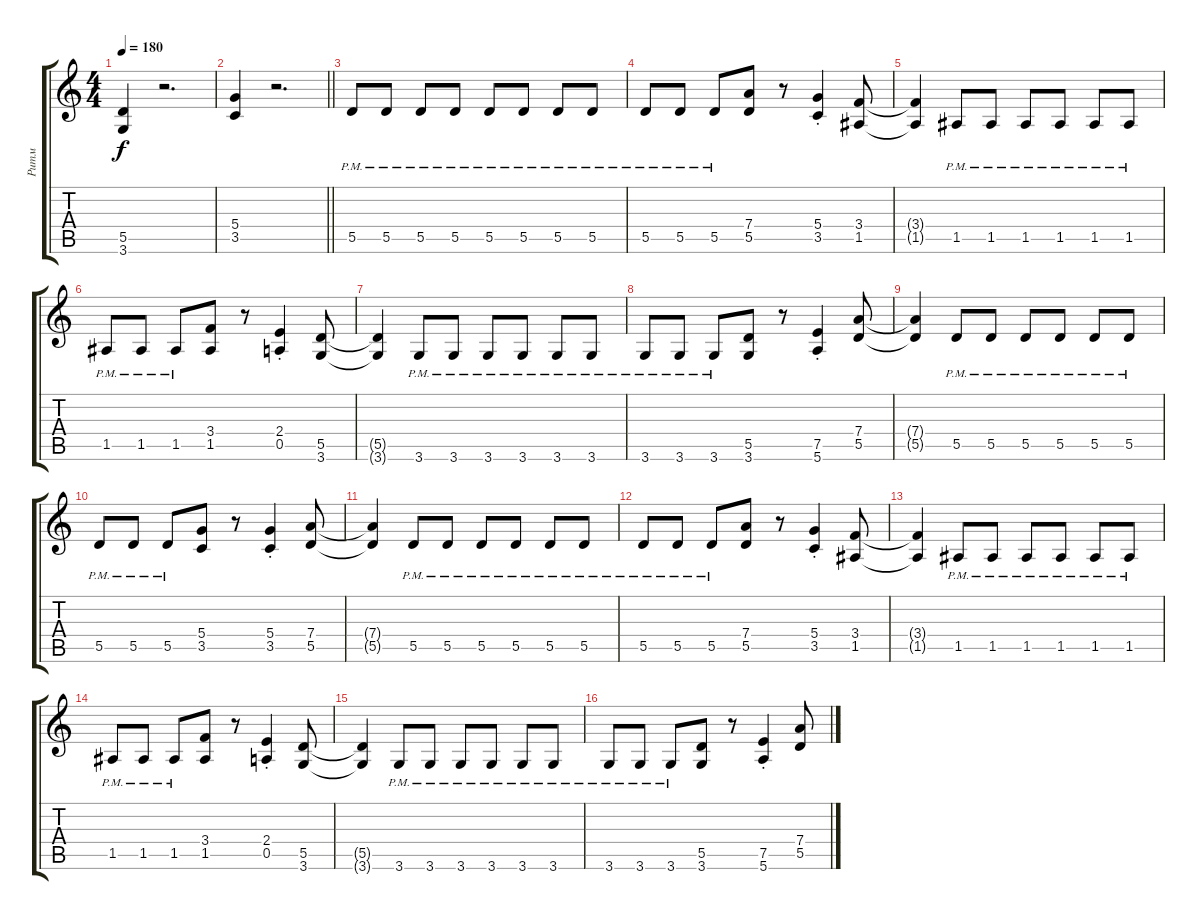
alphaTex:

\track ("Ритм" "Ритм") {instrument overdrivenguitar}
\staff {score tabs}
\tuning (E4 B3 G3 D3 A2 E2) {hide}
\ts (4 4)
\tempo 180
\clef g2
\ks c
(5.5 3.6).4{dy f} r.2{d} |
\barLineRight lightlight
(5.4 3.5).4 r.2{d} |
5.5{pm}.8{instrument distortionguitar} 5.5{pm}.8 5.5{pm}.8 5.5{pm}.8 5.5{pm}.8 5.5{pm}.8 5.5{pm}.8 5.5{pm}.8 |
5.5{pm}.8 5.5{pm}.8 5.5{pm}.8 (7.4 5.5).8 r.8 (5.4{st} 3.5{st}).4 (3.4 1.5).8 |
(3.4{t} 1.5{t}).4 1.5{pm}.8 1.5{pm}.8 1.5{pm}.8 1.5{pm}.8 1.5{pm}.8 1.5{pm}.8 |
1.5{pm}.8 1.5{pm}.8 1.5{pm}.8 (3.4 1.5).8 r.8 (2.4{st} 0.5{st}).4 (5.5 3.6).8 |
(5.5{t} 3.6{t}).4 3.6{pm}.8 3.6{pm}.8 3.6{pm}.8 3.6{pm}.8 3.6{pm}.8 3.6{pm}.8 |
3.6{pm}.8 3.6{pm}.8 3.6{pm}.8 (5.5 3.6).8 r.8 (7.5{st} 5.6{st}).4 (7.4 5.5).8 |
(7.4{t} 5.5{t}).4 5.5{pm}.8 5.5{pm}.8 5.5{pm}.8 5.5{pm}.8 5.5{pm}.8 5.5{pm}.8 |
5.5{pm}.8 5.5{pm}.8 5.5{pm}.8 (5.4 3.5).8 r.8 (5.4{st} 3.5{st}).4 (7.4 5.5).8 |
(7.4{t} 5.5{t}).4 5.5{pm}.8 5.5{pm}.8 5.5{pm}.8 5.5{pm}.8 5.5{pm}.8 5.5{pm}.8 |
5.5{pm}.8 5.5{pm}.8 5.5{pm}.8 (7.4 5.5).8 r.8 (5.4{st} 3.5{st}).4 (3.4 1.5).8 |
(3.4{t} 1.5{t}).4 1.5{pm}.8 1.5{pm}.8 1.5{pm}.8 1.5{pm}.8 1.5{pm}.8 1.5{pm}.8 |
1.5{pm}.8 1.5{pm}.8 1.5{pm}.8 (3.4 1.5).8 r.8 (2.4{st} 0.5{st}).4 (5.5 3.6).8 |
(5.5{t} 3.6{t}).4 3.6{pm}.8 3.6{pm}.8 3.6{pm}.8 3.6{pm}.8 3.6{pm}.8 3.6{pm}.8 |
3.6{pm}.8 3.6{pm}.8 3.6{pm}.8 (5.5 3.6).8 r.8 (7.5{st} 5.6{st}).4 (7.4 5.5).8
